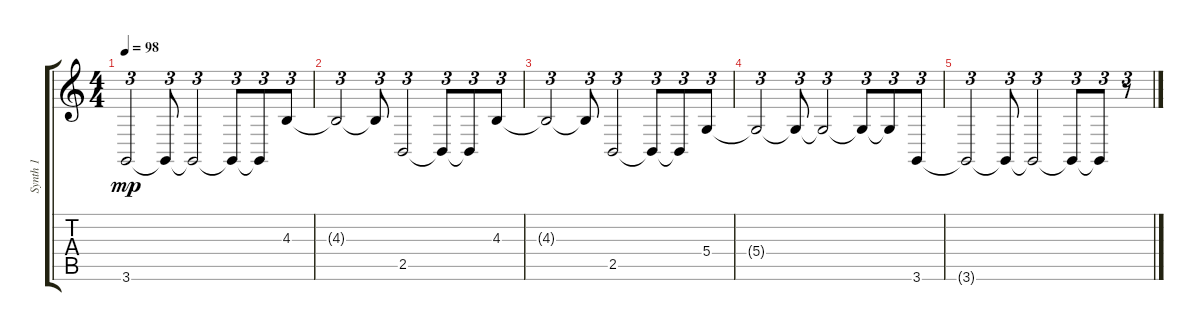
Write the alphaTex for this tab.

\track ("Synth 1" "Synth 1") {instrument synthstrings1}
\staff {score tabs}
\tuning (E4 B3 G3 D3 A2 E2) {hide}
\ts (4 4)
\tempo 98
\clef g2
\ks c
3.6{t}.2{tu (3 2) dy mp} 3.6{t}.8{tu (3 2)} 3.6{t}.2{tu (3 2)} 3.6{t}.8{tu (3 2)} 3.6{t}.8{tu (3 2)} 4.3.8{tu (3 2)} |
4.3{t}.2{tu (3 2)} 4.3{t}.8{tu (3 2)} 2.5.2{tu (3 2)} 2.5{t}.8{tu (3 2)} 2.5{t}.8{tu (3 2)} 4.3.8{tu (3 2)} |
4.3{t}.2{tu (3 2)} 4.3{t}.8{tu (3 2)} 2.5.2{tu (3 2)} 2.5{t}.8{tu (3 2)} 2.5{t}.8{tu (3 2)} 5.4.8{tu (3 2)} |
5.4{t}.2{tu (3 2)} 5.4{t}.8{tu (3 2)} 5.4{t}.2{tu (3 2)} 5.4{t}.8{tu (3 2)} 5.4{t}.8{tu (3 2)} 3.6.8{tu (3 2)} |
3.6{t}.2{tu (3 2)} 3.6{t}.8{tu (3 2)} 3.6{t}.2{tu (3 2)} 3.6{t}.8{tu (3 2)} 3.6{t}.8{tu (3 2)} r.8{tu (3 2)}
